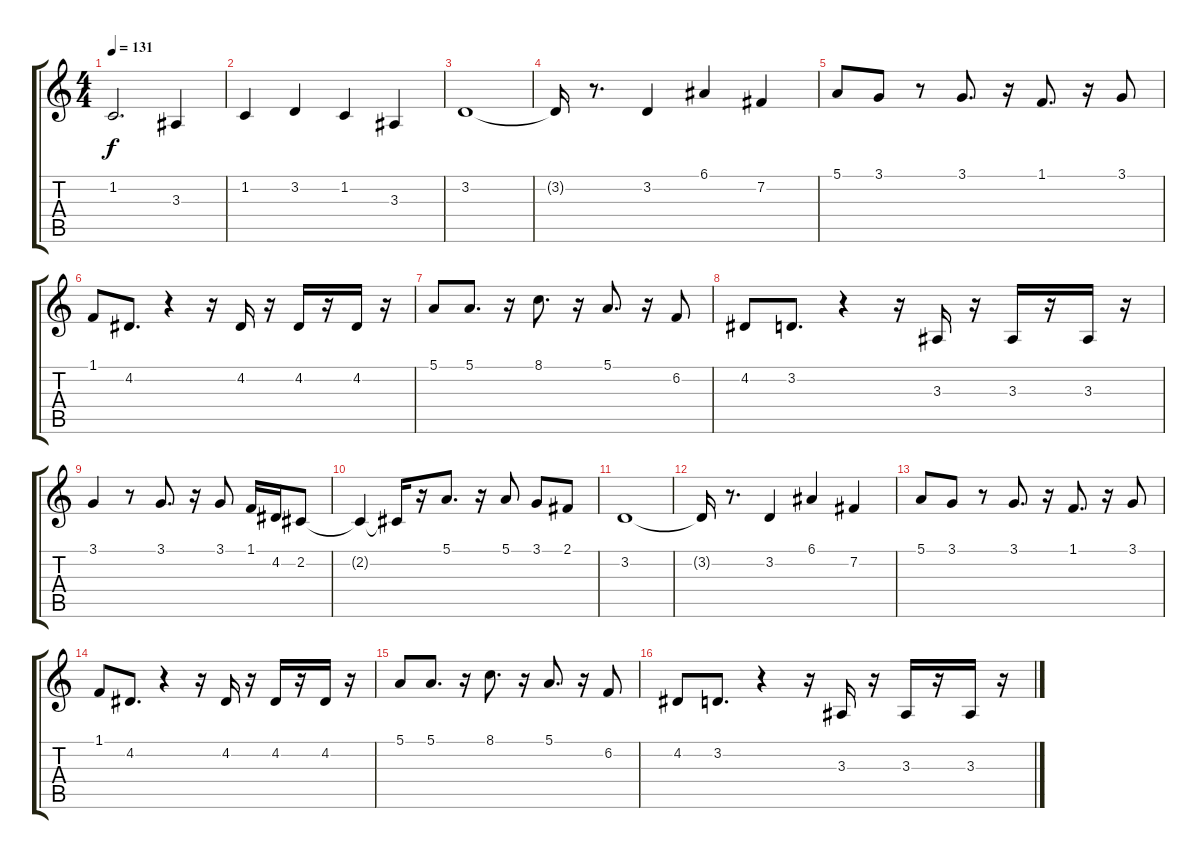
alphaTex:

\track "" {instrument voiceoohs}
\staff {score tabs}
\tuning (E4 B3 G3 D3 A2 E2) {hide}
\ts (4 4)
\tempo 131
\clef g2
\ks c
1.2.2{d dy f} 3.3.4 |
1.2.4 3.2.4 1.2.4 3.3.4 |
3.2.1 |
3.2{t}.16 r.8{d} 3.2.4 6.1.4 7.2.4 |
5.1.8 3.1.8 r.8 3.1.8{d} r.16 1.1.8{d} r.16 3.1.8 |
1.1.8 4.2.8{d} r.4 r.16 4.2.16 r.16 4.2.16 r.16 4.2.16 r.16 |
5.1.8 5.1.8{d} r.16 8.1.8{d} r.16 5.1.8{d} r.16 6.2.8 |
4.2.8 3.2.8{d} r.4 r.16 3.3.16 r.16 3.3.16 r.16 3.3.16 r.16 |
3.1.4 r.8 3.1.8{d} r.16 3.1.8 1.1.16 4.2.16 2.2.8 |
2.2{t}.4 2.2{t}.16 r.16 5.1.8{d} r.16 5.1.8 3.1.8 2.1.8 |
3.2.1 |
3.2{t}.16 r.8{d} 3.2.4 6.1.4 7.2.4 |
5.1.8 3.1.8 r.8 3.1.8{d} r.16 1.1.8{d} r.16 3.1.8 |
1.1.8 4.2.8{d} r.4 r.16 4.2.16 r.16 4.2.16 r.16 4.2.16 r.16 |
5.1.8 5.1.8{d} r.16 8.1.8{d} r.16 5.1.8{d} r.16 6.2.8 |
4.2.8 3.2.8{d} r.4 r.16 3.3.16 r.16 3.3.16 r.16 3.3.16 r.16
